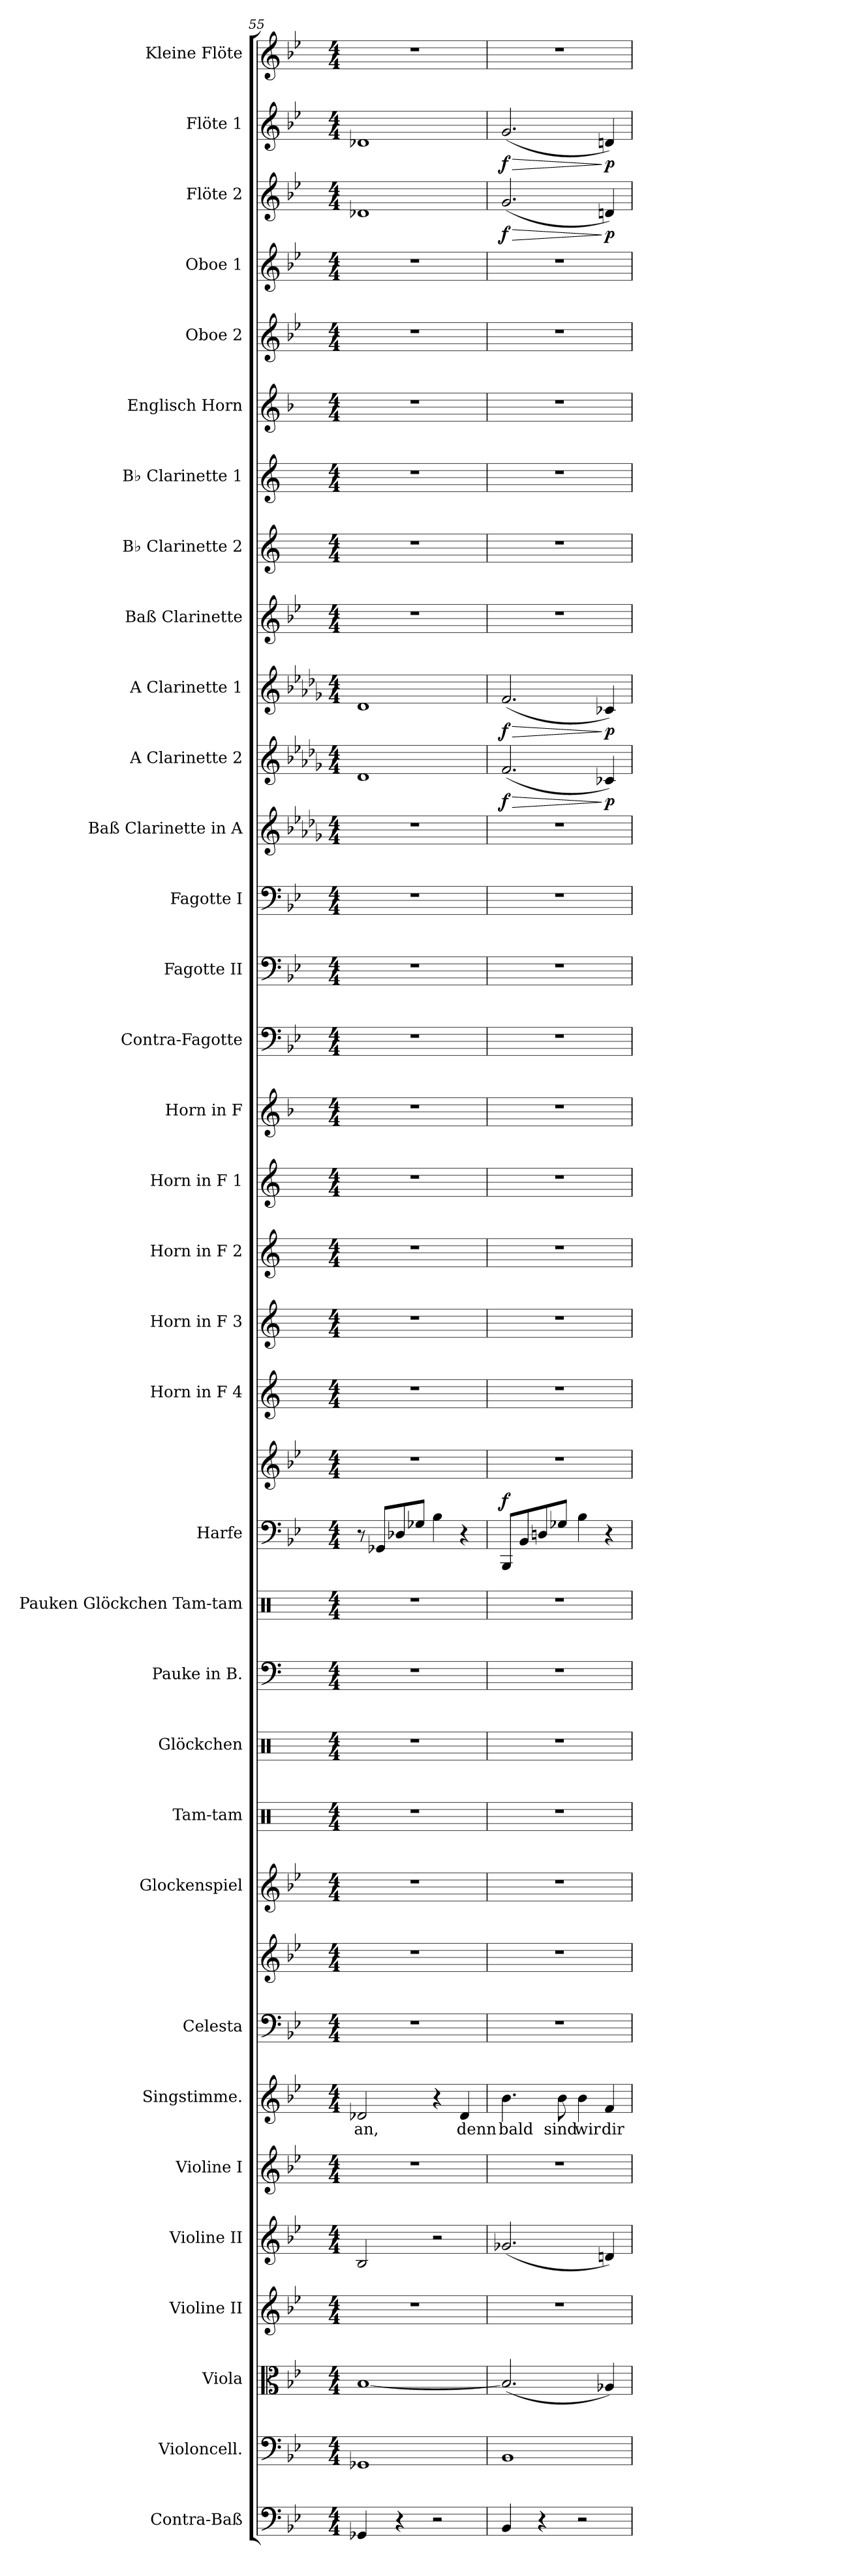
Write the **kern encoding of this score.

**kern	**kern	**kern	**dynam	**kern	**kern	**dynam	**kern	**kern	**text	**kern	**kern	**kern	**kern	**kern	**kern	**kern	**kern	**kern	**dynam	**kern	**kern	**kern	**kern	**kern	**kern	**kern	**kern	**kern	**kern	**dynam	**kern	**dynam	**kern	**kern	**kern	**kern	**kern	**kern	**kern	**dynam	**kern	**dynam	**kern
*part34	*part33	*part32	*part32	*part31	*part30	*part30	*part29	*part28	*part28	*part27	*part27	*part26	*part25	*part24	*part23	*part22	*part21	*part21	*part21	*part20	*part19	*part18	*part17	*part16	*part15	*part14	*part13	*part12	*part11	*part11	*part10	*part10	*part9	*part8	*part7	*part6	*part5	*part4	*part3	*part3	*part2	*part2	*part1
*staff36	*staff35	*staff34	*staff34	*staff33	*staff32	*staff32	*staff31	*staff30	*staff30	*staff29	*staff28	*staff27	*staff26	*staff25	*staff24	*staff23	*staff22	*staff21	*staff21/22	*staff20	*staff19	*staff18	*staff17	*staff16	*staff15	*staff14	*staff13	*staff12	*staff11	*staff11	*staff10	*staff10	*staff9	*staff8	*staff7	*staff6	*staff5	*staff4	*staff3	*staff3	*staff2	*staff2	*staff1
*I"Contra-Baß	*I"Violoncell.	*I"Viola	*	*I"Violine II	*I"Violine II	*	*I"Violine I	*I"Singstimme.	*	*I"Celesta	*	*I"Glockenspiel	*I"Tam-tam	*I"Glöckchen	*I"Pauke in B.	*I"Pauken  Glöckchen Tam-tam	*I"Harfe	*	*	*I"Horn in F 4	*I"Horn in F 3	*I"Horn in F 2	*I"Horn in F 1	*I"Horn in F	*I"Contra-Fagotte	*I"Fagotte II	*I"Fagotte I	*I"Baß Clarinette in A	*I"A Clarinette 2	*	*I"A Clarinette 1	*	*I"Baß Clarinette	*I"B♭ Clarinette 2	*I"B♭ Clarinette 1	*I"Englisch Horn	*I"Oboe 2	*I"Oboe 1	*I"Flöte 2	*	*I"Flöte 1	*	*I"Kleine Flöte
*I'C.-B.	*I'Vc.	*I'Vla.	*	*I'Vln. II	*I'Vln. II	*	*I'Vln. I	*I'Sgst.	*	*I'Cel.	*	*I'Glk.	*I'Tam-tam	*I'Gl.	*I'Pauke	*I'Tam-tam	*I'Hfe.	*	*	*I'Hn. 4	*I'Hn. 3	*I'Hn. 2	*I'Hn. 1	*	*I'C.-Fg.	*I'Fg. II	*I'Fg. I	*	*I'A Cl. 2	*	*I'A Cl. 1	*	*I'B. Cl.	*I'B♭ Cl. 2	*I'B♭ Cl. 1	*I'E. H.	*I'Ob. 2	*I'Ob. 1	*I'Fl. 2	*	*I'Fl. 1	*	*I'Kl. Fl.
!!LO:PB:g=z
*clefF4	*clefF4	*clefC3	*	*clefG2	*clefG2	*	*clefG2	*clefG2	*	*clefF4	*clefG2	*clefG2	*clefX	*clefX	*clefF4	*clefX	*clefF4	*clefG2	*	*clefG2	*clefG2	*clefG2	*clefG2	*clefG2	*clefF4	*clefF4	*clefF4	*clefG2	*clefG2	*	*clefG2	*	*clefG2	*clefG2	*clefG2	*clefG2	*clefG2	*clefG2	*clefG2	*	*clefG2	*	*clefG2
*ITrd7c12	*	*	*	*	*	*	*	*	*	*ITrd-7c-12	*ITrd-7c-12	*ITrd-14c-24	*	*	*	*	*	*	*	*ITrd4c7	*ITrd4c7	*ITrd4c7	*ITrd4c7	*ITrd4c7	*ITrd7c12	*	*	*ITrd2c3	*ITrd2c3	*	*ITrd2c3	*	*ITrd8c14	*ITrd1c2	*ITrd1c2	*ITrd4c7	*	*	*	*	*	*	*ITrd-7c-12
*k[b-e-]	*k[b-e-]	*k[b-e-]	*	*k[b-e-]	*k[b-e-]	*	*k[b-e-]	*k[b-e-]	*	*k[b-e-]	*k[b-e-]	*k[b-e-]	*k[]	*k[]	*k[]	*k[]	*k[b-e-]	*k[b-e-]	*	*k[b-]	*k[b-]	*k[b-]	*k[b-]	*k[b-e-]	*k[b-e-]	*k[b-e-]	*k[b-e-]	*k[b-e-]	*k[b-e-]	*	*k[b-e-]	*	*k[b-e-]	*k[b-e-]	*k[b-e-]	*k[b-e-]	*k[b-e-]	*k[b-e-]	*k[b-e-]	*	*k[b-e-]	*	*k[b-e-]
*M4/4	*M4/4	*M4/4	*	*M4/4	*M4/4	*	*M4/4	*M4/4	*	*M4/4	*M4/4	*M4/4	*M4/4	*M4/4	*M4/4	*M4/4	*M4/4	*M4/4	*	*M4/4	*M4/4	*M4/4	*M4/4	*M4/4	*M4/4	*M4/4	*M4/4	*M4/4	*M4/4	*	*M4/4	*	*M4/4	*M4/4	*M4/4	*M4/4	*M4/4	*M4/4	*M4/4	*	*M4/4	*	*M4/4
=55	=55	=55	=55	=55	=55	=55	=55	=55	=55	=55	=55	=55	=55	=55	=55	=55	=55	=55	=55	=55	=55	=55	=55	=55	=55	=55	=55	=55	=55	=55	=55	=55	=55	=55	=55	=55	=55	=55	=55	=55	=55	=55	=55
4GGG-X/	1GG-X	[1B-	.	1r	2B-/	.	1r	2d-X/	an,	1r	1r	1r	1r	1r	1r	1r	8r	1r	.	1r	1r	1r	1r	1r	1r	1r	1r	1r	1B-	.	1B-	.	1r	1r	1r	1r	1r	1r	1d-X	.	1d-X	.	1r
.	.	.	.	.	.	.	.	.	.	.	.	.	.	.	.	.	8GG-X/L	.	.	.	.	.	.	.	.	.	.	.	.	.	.	.	.	.	.	.	.	.	.	.	.	.	.
4r	.	.	.	.	.	.	.	.	.	.	.	.	.	.	.	.	8D-X/	.	.	.	.	.	.	.	.	.	.	.	.	.	.	.	.	.	.	.	.	.	.	.	.	.	.
.	.	.	.	.	.	.	.	.	.	.	.	.	.	.	.	.	8G-X/J	.	.	.	.	.	.	.	.	.	.	.	.	.	.	.	.	.	.	.	.	.	.	.	.	.	.
2r	.	.	.	.	2r	.	.	4r	.	.	.	.	.	.	.	.	4B-\	.	.	.	.	.	.	.	.	.	.	.	.	.	.	.	.	.	.	.	.	.	.	.	.	.	.
.	.	.	.	.	.	.	.	4d-/	denn	.	.	.	.	.	.	.	4r	.	.	.	.	.	.	.	.	.	.	.	.	.	.	.	.	.	.	.	.	.	.	.	.	.	.
=56	=56	=56	=56	=56	=56	=56	=56	=56	=56	=56	=56	=56	=56	=56	=56	=56	=56	=56	=56	=56	=56	=56	=56	=56	=56	=56	=56	=56	=56	=56	=56	=56	=56	=56	=56	=56	=56	=56	=56	=56	=56	=56	=56
!	!	!	!LO:DY:b	!	!	!LO:DY:b	!	!	!	!	!	!	!	!	!	!	!	!	!LO:DY:a=2	!	!	!	!	!	!	!	!	!	!	!LO:HP:b	!	!LO:HP:b	!	!	!	!	!	!	!	!LO:HP:b	!	!LO:HP:b	!
!	!	!	!	!	!	!	!	!	!	!	!	!	!	!	!	!	!	!	!	!	!	!	!	!	!	!	!	!	!	!LO:DY:n=1:b	!	!LO:DY:n=1:b	!	!	!	!	!	!	!	!LO:DY:n=1:b	!	!LO:DY:n=1:b	!
4BBB-/	1BB-	(2.B-/]	other-dynamics	1r	(2.g-X/	other-dynamics	1r	4.b-\	bald	1r	1r	1r	1r	1r	1r	1r	8BBB-/L	1r	f	1r	1r	1r	1r	1r	1r	1r	1r	1r	(2.d/	> f	(2.d/	> f	1r	1r	1r	1r	1r	1r	(2.g/	> f	(2.g/	> f	1r
.	.	.	.	.	.	.	.	.	.	.	.	.	.	.	.	.	8BB-/	.	.	.	.	.	.	.	.	.	.	.	.	.	.	.	.	.	.	.	.	.	.	.	.	.	.
4r	.	.	.	.	.	.	.	.	.	.	.	.	.	.	.	.	8Dn/	.	.	.	.	.	.	.	.	.	.	.	.	.	.	.	.	.	.	.	.	.	.	.	.	.	.
.	.	.	.	.	.	.	.	8b-\	sind	.	.	.	.	.	.	.	8G-X/J	.	.	.	.	.	.	.	.	.	.	.	.	.	.	.	.	.	.	.	.	.	.	.	.	.	.
2r	.	.	.	.	.	.	.	4b-\	wir	.	.	.	.	.	.	.	4B-\	.	.	.	.	.	.	.	.	.	.	.	.	.	.	.	.	.	.	.	.	.	.	.	.	.	.
!	!	!	!	!	!	!	!	!	!	!	!	!	!	!	!	!	!	!	!	!	!	!	!	!	!	!	!	!	!	!LO:DY:n=2:b	!	!LO:DY:n=2:b	!	!	!	!	!	!	!	!LO:DY:n=2:b	!	!LO:DY:n=2:b	!
.	.	4A-X/)	.	.	4dn/)	.	.	4f/	dir	.	.	.	.	.	.	.	4r	.	.	.	.	.	.	.	.	.	.	.	4A-X/)	] p	4A-X/)	] p	.	.	.	.	.	.	4dn/)	] p	4dn/)	] p	.
=	=	=	=	=	=	=	=	=	=	=	=	=	=	=	=	=	=	=	=	=	=	=	=	=	=	=	=	=	=	=	=	=	=	=	=	=	=	=	=	=	=	=	=
*-	*-	*-	*-	*-	*-	*-	*-	*-	*-	*-	*-	*-	*-	*-	*-	*-	*-	*-	*-	*-	*-	*-	*-	*-	*-	*-	*-	*-	*-	*-	*-	*-	*-	*-	*-	*-	*-	*-	*-	*-	*-	*-	*-
